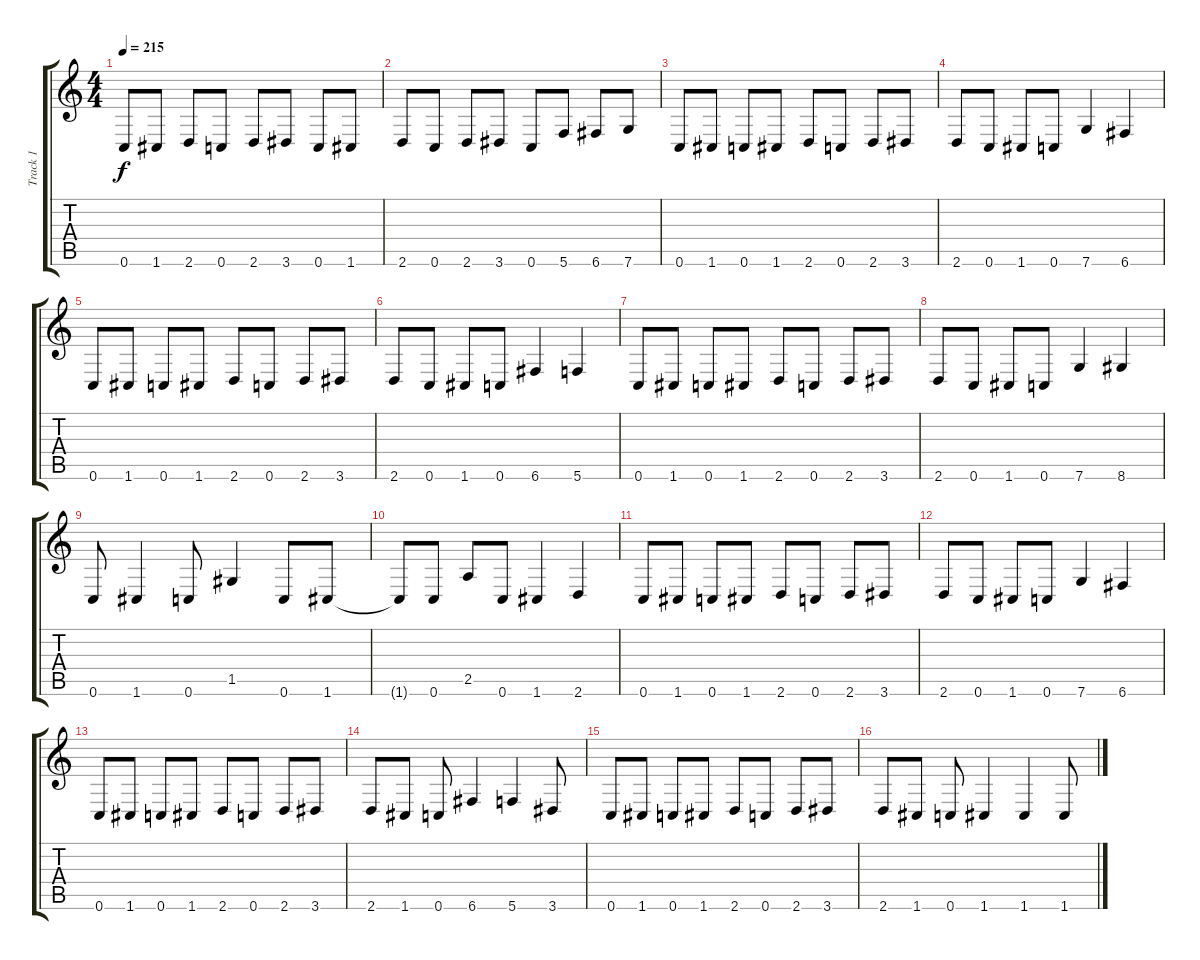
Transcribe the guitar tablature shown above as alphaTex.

\track ("Track 1" "Track 1") {instrument distortionguitar}
\staff {score tabs}
\tuning (D4 A3 F3 C3 G2 C2) {hide}
\ts (4 4)
\tempo 215
\clef g2
\ks c
0.6.8{dy f} 1.6.8 2.6.8 0.6.8 2.6.8 3.6.8 0.6.8 1.6.8 |
2.6.8 0.6.8 2.6.8 3.6.8 0.6.8 5.6.8 6.6.8 7.6.8 |
0.6.8 1.6.8 0.6.8 1.6.8 2.6.8 0.6.8 2.6.8 3.6.8 |
2.6.8 0.6.8 1.6.8 0.6.8 7.6.4 6.6.4 |
0.6.8 1.6.8 0.6.8 1.6.8 2.6.8 0.6.8 2.6.8 3.6.8 |
2.6.8 0.6.8 1.6.8 0.6.8 6.6.4 5.6.4 |
0.6.8 1.6.8 0.6.8 1.6.8 2.6.8 0.6.8 2.6.8 3.6.8 |
2.6.8 0.6.8 1.6.8 0.6.8 7.6.4 8.6.4 |
0.6.8 1.6.4 0.6.8 1.5.4 0.6.8 1.6.8 |
1.6{t}.8 0.6.8 2.5.8 0.6.8 1.6.4 2.6.4 |
0.6.8 1.6.8 0.6.8 1.6.8 2.6.8 0.6.8 2.6.8 3.6.8 |
2.6.8 0.6.8 1.6.8 0.6.8 7.6.4 6.6.4 |
0.6.8 1.6.8 0.6.8 1.6.8 2.6.8 0.6.8 2.6.8 3.6.8 |
2.6.8 1.6.8 0.6.8 6.6.4 5.6.4 3.6.8 |
0.6.8 1.6.8 0.6.8 1.6.8 2.6.8 0.6.8 2.6.8 3.6.8 |
2.6.8 1.6.8 0.6.8 1.6.4 1.6.4 1.6.8
